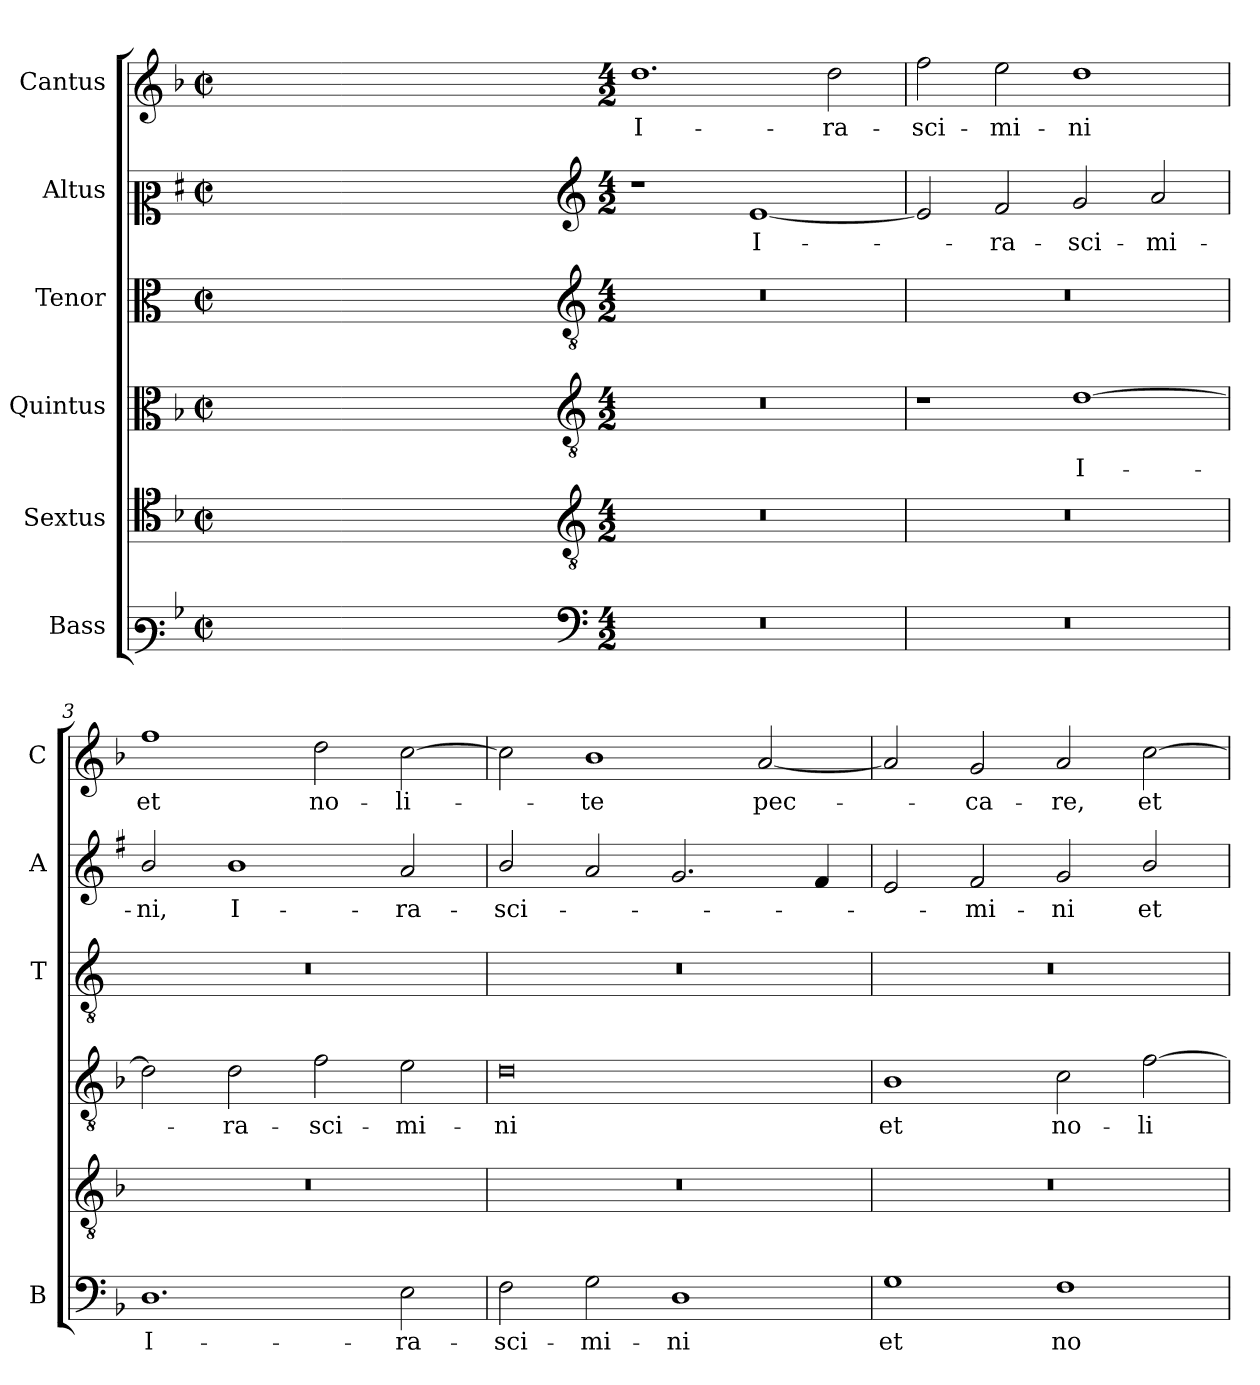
**kern	**text	**kern	**kern	**text	**kern	**kern	**text	**kern	**text
*part6	*part6	*part5	*part4	*part4	*part3	*part2	*part2	*part1	*part1
*staff6	*staff6	*staff5	*staff4	*staff4	*staff3	*staff2	*staff2	*staff1	*staff1
*I"Bass	*	*I"Sextus	*I"Quintus	*	*I"Tenor	*I"Altus	*	*I"Cantus	*
*I'B	*	*	*	*	*I'T	*I'A	*	*I'C	*
*clefF3	*	*clefC4	*clefC3	*	*clefC3	*clefC2	*	*clefG2	*
*	*	*	*	*	*ITrd4c7	*ITrd1c2	*	*	*
*k[b-]	*	*k[b-]	*k[b-]	*	*k[b-]	*k[b-]	*	*k[b-]	*
*F:	*	*F:	*F:	*	*F:	*F:	*	*F:	*
*M2/2	*	*M2/2	*M2/2	*	*M2/2	*M2/2	*	*M2/2	*
*met(c|)	*	*met(c|)	*met(c|)	*	*met(c|)	*met(c|)	*	*met(c|)	*
=	=	=	=	=	=	=	=	=	=
1ryy	.	1ryy	1ryy	.	1ryy	1ryy	.	1ryy	.
=1X-	=1X-	=1X-	=1X-	=1X-	=1X-	=1X-	=1X-	=1X-	=1X-
4ryy	.	4ryy	4ryy	.	4ryy	4ryy	.	4ryy	.
4ryy	.	4ryy	4ryy	.	4ryy	4ryy	.	4ryy	.
4ryy	.	4ryy	4ryy	.	4ryy	4ryy	.	4ryy	.
4ryy	.	4ryy	4ryy	.	4ryy	4ryy	.	4ryy	.
=1-	=1-	=1-	=1-	=1-	=1-	=1-	=1-	=1-	=1-
*clefF4	*	*clefGv2	*clefGv2	*	*clefGv2	*clefG2	*	*	*
*M4/2	*	*M4/2	*M4/2	*	*M4/2	*M4/2	*	*M4/2	*
!	!	!	!	!	!	!	!	!	!LO:LY:b
0r	.	0r	0r	.	0r	1r	.	1.dd	I-
!	!	!	!	!	!	!	!LO:LY:b	!	!
.	.	.	.	.	.	[1d	I-	.	.
!	!	!	!	!	!	!	!	!	!LO:LY:b
.	.	.	.	.	.	.	.	2dd\	-ra-
=2	=2	=2	=2	=2	=2	=2	=2	=2	=2
!	!	!	!	!	!	!	!	!	!LO:LY:b
0r	.	0r	1r	.	0r	2d/]	.	2ff\	-sci-
!	!	!	!	!	!	!	!LO:LY:b	!	!LO:LY:b
.	.	.	.	.	.	2e/	-ra-	2ee\	-mi-
!	!	!	!	!LO:LY:b	!	!	!LO:LY:b	!	!LO:LY:b
.	.	.	[1d	I-	.	2f/	-sci-	1dd	-ni
!	!	!	!	!	!	!	!LO:LY:b	!	!
.	.	.	.	.	.	2g/	-mi-	.	.
=3	=3	=3	=3	=3	=3	=3	=3	=3	=3
!	!LO:LY:b	!	!	!	!	!	!LO:LY:b	!	!LO:LY:b
1.D	I-	0r	2d\]	.	0r	2a/	-ni,	1ff	et
!	!	!	!	!LO:LY:b	!	!	!LO:LY:b	!	!
.	.	.	2d\	-ra-	.	1a	I-	.	.
!	!	!	!	!LO:LY:b	!	!	!	!	!LO:LY:b
.	.	.	2f\	-sci-	.	.	.	2dd\	no-
!	!LO:LY:b	!	!	!LO:LY:b	!	!	!LO:LY:b	!	!LO:LY:b
2E\	-ra-	.	2e\	-mi-	.	2g/	-ra-	[2cc\	-li-
=4	=4	=4	=4	=4	=4	=4	=4	=4	=4
!	!LO:LY:b	!	!	!LO:LY:b	!	!	!LO:LY:b	!	!
2F\	-sci-	0r	0d	-ni	0r	2a/	-sci-	2cc\]	.
!	!LO:LY:b	!	!	!	!	!	!	!	!LO:LY:b
2G\	-mi-	.	.	.	.	2g/	.	1b-	-te
!	!LO:LY:b	!	!	!	!	!	!	!	!
1D	-ni	.	.	.	.	2.f/	.	.	.
!	!	!	!	!	!	!	!	!	!LO:LY:b
.	.	.	.	.	.	.	.	[2a/	pec-
.	.	.	.	.	.	4e/	.	.	.
=5	=5	=5	=5	=5	=5	=5	=5	=5	=5
!	!LO:LY:b	!	!	!LO:LY:b	!	!	!	!	!
1G	et	0r	1B-	et	0r	2d/	.	2a/]	.
!	!	!	!	!	!	!	!LO:LY:b	!	!LO:LY:b
.	.	.	.	.	.	2e/	-mi-	2g/	-ca-
!	!LO:LY:b	!	!	!LO:LY:b	!	!	!LO:LY:b	!	!LO:LY:b
1F	no-	.	2c\	no-	.	2f/	-ni	2a/	-re,
!	!	!	!	!LO:LY:b	!	!	!LO:LY:b	!	!LO:LY:b
.	.	.	[2f\	-li-	.	2a/	et	[2cc\	et
=	=	=	=	=	=	=	=	=	=
*-	*-	*-	*-	*-	*-	*-	*-	*-	*-
